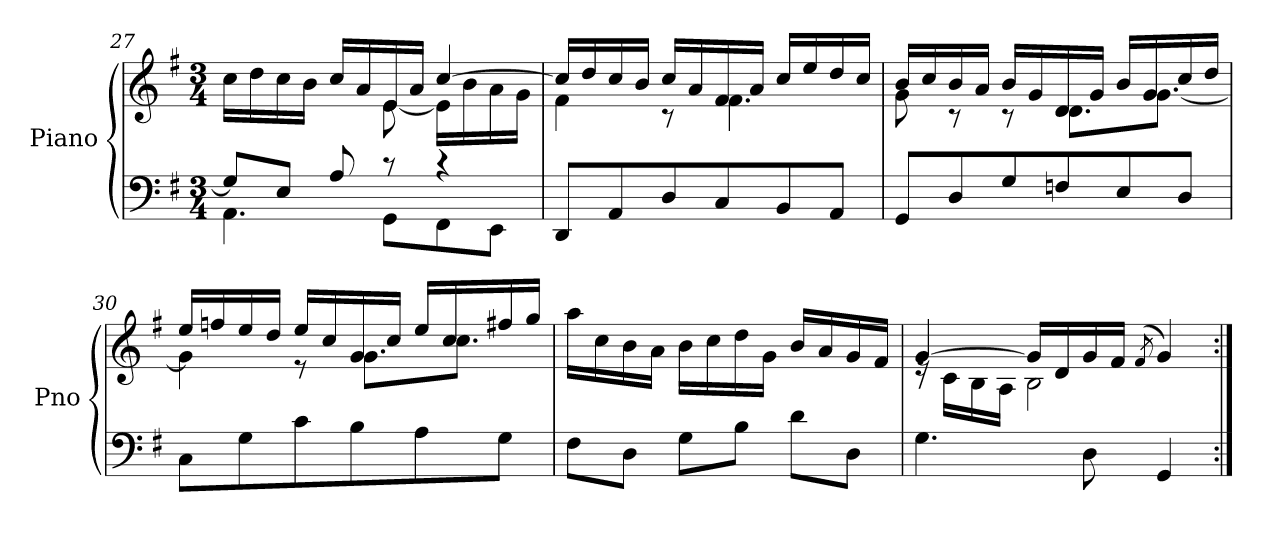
**kern	**kern
*part1	*part1
*staff2	*staff1
*I"Piano	*
*I'Pno	*
!!LO:LB:g=z
*clefF4	*clefG2
*k[f#]	*k[f#]
*M3/4	*M3/4
=27	=27
*^	*^
8G/L]	4.AA\	16cc\LL	4.ryy
.	.	16dd\	.
8E/J	.	16cc\	.
.	.	16b\JJ	.
8A/	.	16cc/LL	.
.	.	16a/	.
8r	8GG\L	16e/	[8e\
.	.	16a/JJ	.
4r	8FF#\	[4cc/	16e\LL]
.	.	.	16b\
.	8EE\J	.	16a\
.	.	.	16g\JJ
*v	*v	*	*
=28	=28	=28
8DD/L	16cc/LL]	4f#\
.	16dd/	.
8AA/	16cc/	.
.	16b/JJ	.
8D/	16cc/LL	8r
.	16a/	.
8C/	16f#/	4.f#\
.	16a/JJ	.
8BB/	16cc/LL	.
.	16ee/	.
8AA/J	16dd/	.
.	16cc/JJ	.
=29	=29	=29
8GG/L	16b/LL	8g\
.	16cc/	.
8D/	16b/	8r
.	16a/JJ	.
8G/	16b/LL	8r
.	16g/	.
8Fn/	16d/	8.d\L
.	16g/JJ	.
8E/	16b/LL	.
.	16g/	[8.g\J
8D/J	16cc/	.
.	16dd/JJ	.
!!LO:LB:g=z	!!
=30	=30	=30
8C\L	16ee/LL	4g\]
.	16ffn/	.
8G\	16ee/	.
.	16dd/JJ	.
8c\	16ee/LL	8r
.	16cc/	.
8B\	16g/	8.g\L
.	16cc/JJ	.
8A\	16ee/LL	.
.	16cc/	8.cc\J
8G\J	16ff#X/	.
.	16gg/JJ	.
*	*v	*v
=31	=31
8F#\L	16aa\LL
.	16cc\
8D\J	16b\
.	16a\JJ
8G\L	16b\LL
.	16cc\
8B\J	16dd\
.	16g\JJ
8d\L	16b/LL
.	16a/
8D\J	16g/
.	16f#/JJ
=32	=32
*	*^
4.G\	[4g/	16re
.	.	16c\LL
.	.	16B\
.	.	16A\JJ
.	16g/LL]	2B\
.	16d/	.
8D\	16g/	.
.	16f#/JJ	.
.	(<8qf#/	.
4GG/	4g/)	.
*	*v	*v
=:|!	=:|!
*-	*-
